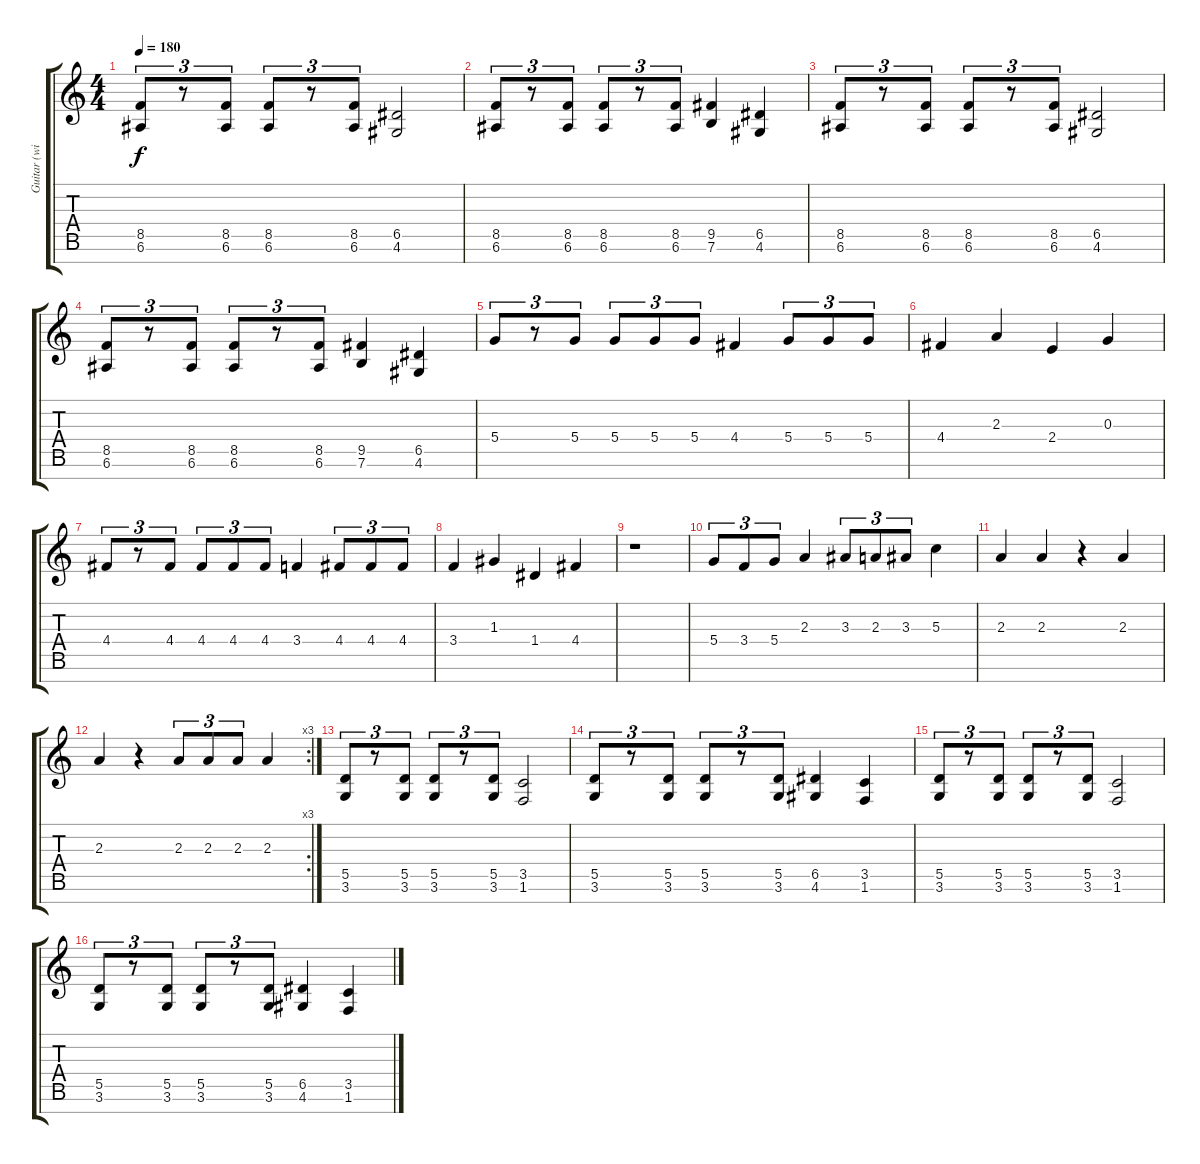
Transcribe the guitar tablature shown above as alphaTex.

\track ("Guitar (with fifths)" "Guitar (wi") {instrument distortionguitar}
\staff {score tabs}
\tuning (E4 B3 G3 D3 A2 E2 B1) {hide}
\ts (4 4)
\tempo 180
\clef g2
\ks c
(8.5 6.6).8{tu (3 2) dy f} r.8{tu (3 2)} (8.5 6.6).8{tu (3 2)} (8.5 6.6).8{tu (3 2)} r.8{tu (3 2)} (8.5 6.6).8{tu (3 2)} (6.5 4.6).2 |
(8.5 6.6).8{tu (3 2)} r.8{tu (3 2)} (8.5 6.6).8{tu (3 2)} (8.5 6.6).8{tu (3 2)} r.8{tu (3 2)} (8.5 6.6).8{tu (3 2)} (9.5 7.6).4 (6.5 4.6).4 |
(8.5 6.6).8{tu (3 2)} r.8{tu (3 2)} (8.5 6.6).8{tu (3 2)} (8.5 6.6).8{tu (3 2)} r.8{tu (3 2)} (8.5 6.6).8{tu (3 2)} (6.5 4.6).2 |
(8.5 6.6).8{tu (3 2)} r.8{tu (3 2)} (8.5 6.6).8{tu (3 2)} (8.5 6.6).8{tu (3 2)} r.8{tu (3 2)} (8.5 6.6).8{tu (3 2)} (9.5 7.6).4 (6.5 4.6).4 |
5.4.8{tu (3 2)} r.8{tu (3 2)} 5.4.8{tu (3 2)} 5.4.8{tu (3 2)} 5.4.8{tu (3 2)} 5.4.8{tu (3 2)} 4.4.4 5.4.8{tu (3 2)} 5.4.8{tu (3 2)} 5.4.8{tu (3 2)} |
4.4.4 2.3.4 2.4.4 0.3.4 |
4.4.8{tu (3 2)} r.8{tu (3 2)} 4.4.8{tu (3 2)} 4.4.8{tu (3 2)} 4.4.8{tu (3 2)} 4.4.8{tu (3 2)} 3.4.4 4.4.8{tu (3 2)} 4.4.8{tu (3 2)} 4.4.8{tu (3 2)} |
3.4.4 1.3.4 1.4.4 4.4.4 |
r.1 |
5.4.8{tu (3 2)} 3.4.8{tu (3 2)} 5.4.8{tu (3 2)} 2.3.4 3.3.8{tu (3 2)} 2.3.8{tu (3 2)} 3.3.8{tu (3 2)} 5.3.4 |
2.3.4 2.3.4 r.4 2.3.4 |
\rc 3
2.3.4 r.4 2.3.8{tu (3 2)} 2.3.8{tu (3 2)} 2.3.8{tu (3 2)} 2.3.4 |
(5.5 3.6).8{tu (3 2)} r.8{tu (3 2)} (5.5 3.6).8{tu (3 2)} (5.5 3.6).8{tu (3 2)} r.8{tu (3 2)} (5.5 3.6).8{tu (3 2)} (3.5 1.6).2 |
(5.5 3.6).8{tu (3 2) volume 0} r.8{tu (3 2)} (5.5 3.6).8{tu (3 2)} (5.5 3.6).8{tu (3 2)} r.8{tu (3 2)} (5.5 3.6).8{tu (3 2)} (6.5 4.6).4 (3.5 1.6).4 |
(5.5 3.6).8{tu (3 2)} r.8{tu (3 2)} (5.5 3.6).8{tu (3 2)} (5.5 3.6).8{tu (3 2)} r.8{tu (3 2)} (5.5 3.6).8{tu (3 2)} (3.5 1.6).2 |
(5.5 3.6).8{tu (3 2)} r.8{tu (3 2)} (5.5 3.6).8{tu (3 2)} (5.5 3.6).8{tu (3 2)} r.8{tu (3 2)} (5.5 3.6).8{tu (3 2)} (6.5 4.6).4 (3.5 1.6).4
